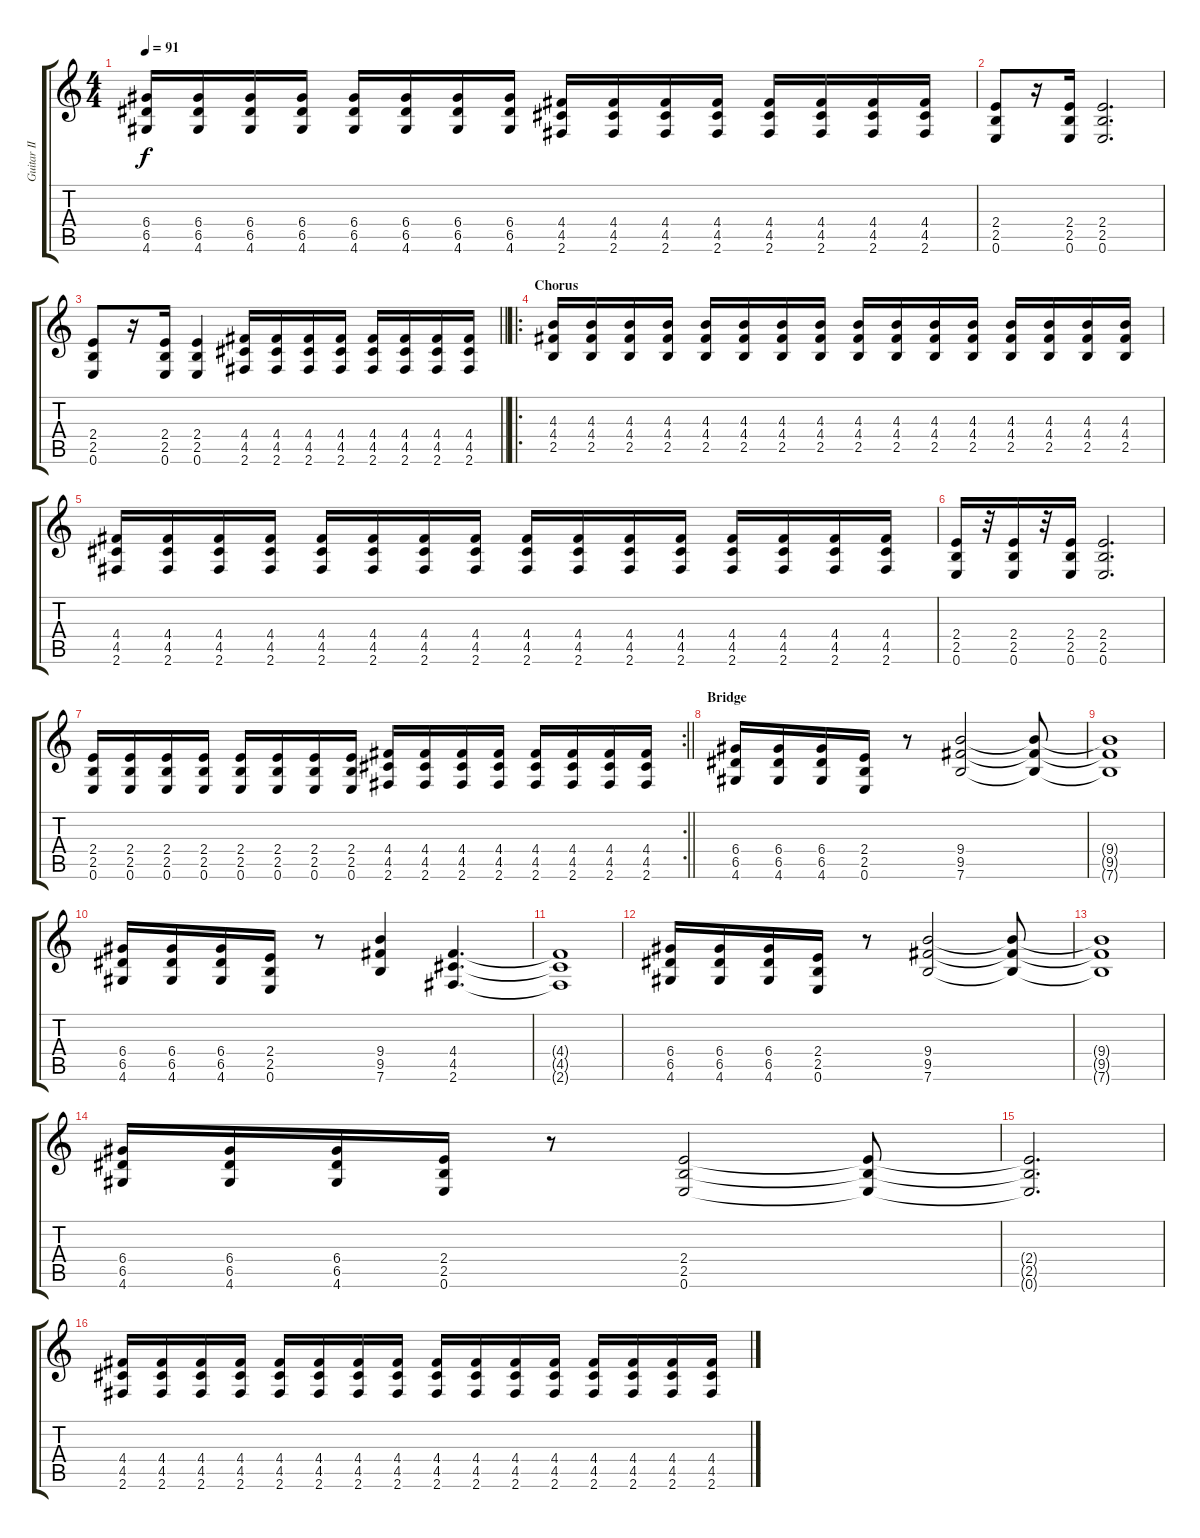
\track ("Guitar II" "Guitar II") {instrument distortionguitar bank 67}
\staff {score tabs}
\tuning (E4 B3 G3 D3 A2 E2) {hide}
\ts (4 4)
\tempo 91
\clef g2
\ks c
(6.4 6.5 4.6).16{dy f} (6.4 6.5 4.6).16 (6.4 6.5 4.6).16 (6.4 6.5 4.6).16 (6.4 6.5 4.6).16 (6.4 6.5 4.6).16 (6.4 6.5 4.6).16 (6.4 6.5 4.6).16 (4.4 4.5 2.6).16 (4.4 4.5 2.6).16 (4.4 4.5 2.6).16 (4.4 4.5 2.6).16 (4.4 4.5 2.6).16 (4.4 4.5 2.6).16 (4.4 4.5 2.6).16 (4.4 4.5 2.6).16 |
(2.4 2.5 0.6).8 r.16 (2.4 2.5 0.6).16 (2.4 2.5 0.6).2{d} |
\barLineRight lightlight
(2.4 2.5 0.6).8 r.16 (2.4 2.5 0.6).16 (2.4 2.5 0.6).4 (4.4 4.5 2.6).16 (4.4 4.5 2.6).16 (4.4 4.5 2.6).16 (4.4 4.5 2.6).16 (4.4 4.5 2.6).16 (4.4 4.5 2.6).16 (4.4 4.5 2.6).16 (4.4 4.5 2.6).16 |
\ro
\section ("" "Chorus")
(4.3 4.4 2.5).16 (4.3 4.4 2.5).16 (4.3 4.4 2.5).16 (4.3 4.4 2.5).16 (4.3 4.4 2.5).16 (4.3 4.4 2.5).16 (4.3 4.4 2.5).16 (4.3 4.4 2.5).16 (4.3 4.4 2.5).16 (4.3 4.4 2.5).16 (4.3 4.4 2.5).16 (4.3 4.4 2.5).16 (4.3 4.4 2.5).16 (4.3 4.4 2.5).16 (4.3 4.4 2.5).16 (4.3 4.4 2.5).16 |
(4.4 4.5 2.6).16 (4.4 4.5 2.6).16 (4.4 4.5 2.6).16 (4.4 4.5 2.6).16 (4.4 4.5 2.6).16 (4.4 4.5 2.6).16 (4.4 4.5 2.6).16 (4.4 4.5 2.6).16 (4.4 4.5 2.6).16 (4.4 4.5 2.6).16 (4.4 4.5 2.6).16 (4.4 4.5 2.6).16 (4.4 4.5 2.6).16 (4.4 4.5 2.6).16 (4.4 4.5 2.6).16 (4.4 4.5 2.6).16 |
(2.4 2.5 0.6).16 r.32 (2.4 2.5 0.6).16 r.32 (2.4 2.5 0.6).16 (2.4 2.5 0.6).2{d} |
\rc 2
\barLineRight lightlight
(2.4 2.5 0.6).16 (2.4 2.5 0.6).16 (2.4 2.5 0.6).16 (2.4 2.5 0.6).16 (2.4 2.5 0.6).16 (2.4 2.5 0.6).16 (2.4 2.5 0.6).16 (2.4 2.5 0.6).16 (4.4 4.5 2.6).16 (4.4 4.5 2.6).16 (4.4 4.5 2.6).16 (4.4 4.5 2.6).16 (4.4 4.5 2.6).16 (4.4 4.5 2.6).16 (4.4 4.5 2.6).16 (4.4 4.5 2.6).16 |
\section ("" "Bridge")
(6.4 6.5 4.6).16 (6.4 6.5 4.6).16 (6.4 6.5 4.6).16 (2.4 2.5 0.6).16 r.8 (9.4 9.5 7.6).2 (9.4{t} 9.5{t} 7.6{t}).8 |
(9.4{t} 9.5{t} 7.6{t}).1 |
(6.4 6.5 4.6).16 (6.4 6.5 4.6).16 (6.4 6.5 4.6).16 (2.4 2.5 0.6).16 r.8 (9.4 9.5 7.6).4 (4.4 4.5 2.6).4{d} |
(4.4{t} 4.5{t} 2.6{t}).1 |
(6.4 6.5 4.6).16 (6.4 6.5 4.6).16 (6.4 6.5 4.6).16 (2.4 2.5 0.6).16 r.8 (9.4 9.5 7.6).2 (9.4{t} 9.5{t} 7.6{t}).8 |
(9.4{t} 9.5{t} 7.6{t}).1 |
(6.4 6.5 4.6).16 (6.4 6.5 4.6).16 (6.4 6.5 4.6).16 (2.4 2.5 0.6).16 r.8 (2.4 2.5 0.6).2 (2.4{t} 2.5{t} 0.6{t}).8 |
(2.4{t} 2.5{t} 0.6{t}).2{d} |
(4.4 4.5 2.6).16 (4.4 4.5 2.6).16 (4.4 4.5 2.6).16 (4.4 4.5 2.6).16 (4.4 4.5 2.6).16 (4.4 4.5 2.6).16 (4.4 4.5 2.6).16 (4.4 4.5 2.6).16 (4.4 4.5 2.6).16 (4.4 4.5 2.6).16 (4.4 4.5 2.6).16 (4.4 4.5 2.6).16 (4.4 4.5 2.6).16 (4.4 4.5 2.6).16 (4.4 4.5 2.6).16 (4.4 4.5 2.6).16
